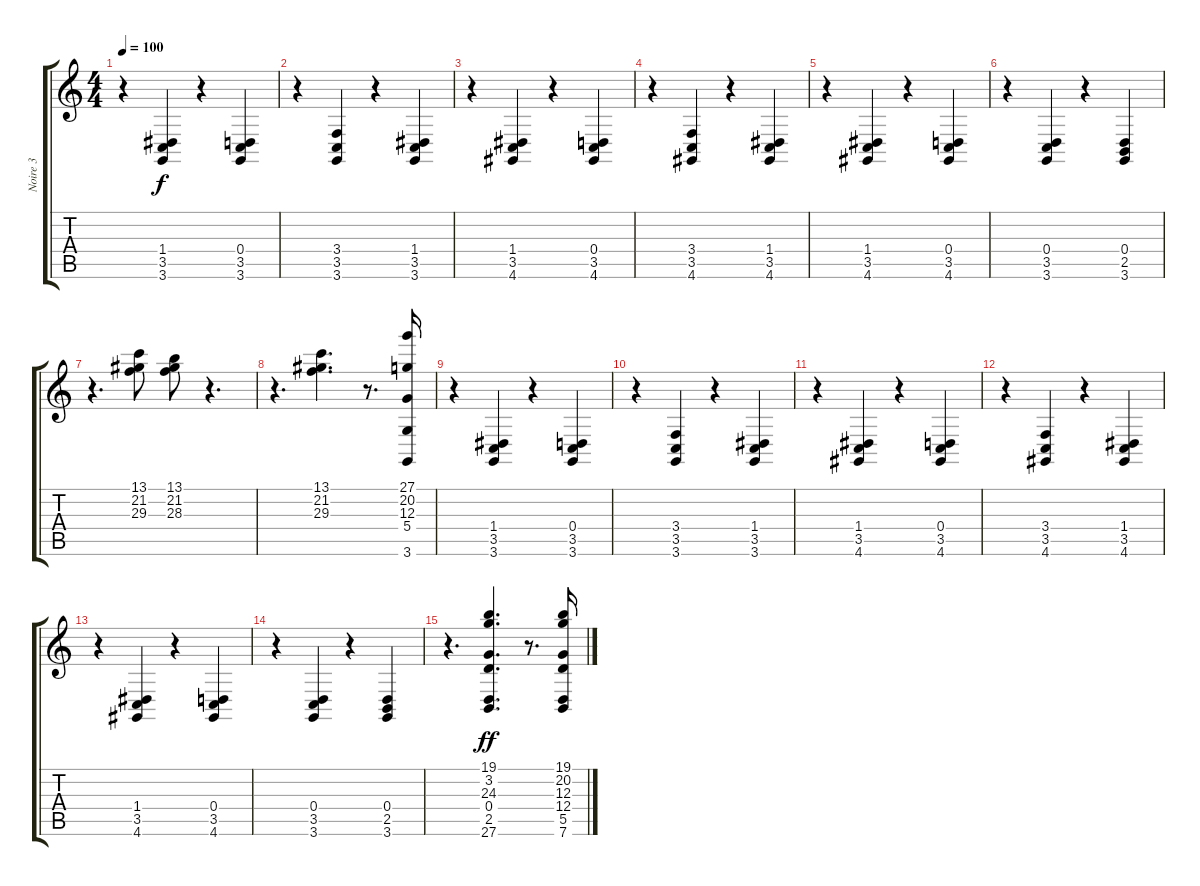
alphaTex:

\track ("Noire 3" "Noire 3") {instrument fx5brightness}
\staff {score tabs}
\tuning (E4 B3 G3 D3 A2 E2) {hide}
\ts (4 4)
\tempo 100
\clef g2
\ks c
r.4{dy f instrument fx5brightness} (1.4 3.5 3.6).4 r.4 (0.4 3.5 3.6).4 |
r.4 (3.4 3.5 3.6).4 r.4 (1.4 3.5 3.6).4 |
r.4 (1.4 3.5 4.6).4 r.4 (0.4 3.5 4.6).4 |
r.4 (3.4 3.5 4.6).4 r.4 (1.4 3.5 4.6).4 |
r.4 (1.4 3.5 4.6).4 r.4 (0.4 3.5 4.6).4 |
r.4 (0.4 3.5 3.6).4 r.4 (0.4 2.5 3.6).4 |
r.4{d} (13.1 21.2 29.3).8 (13.1 21.2 28.3).8 r.4{d} |
r.4{d} (13.1 21.2 29.3).4{d} r.8{d} (27.1 20.2 12.3 5.4 3.6).16 |
r.4 (1.4 3.5 3.6).4 r.4 (0.4 3.5 3.6).4 |
r.4 (3.4 3.5 3.6).4 r.4 (1.4 3.5 3.6).4 |
r.4 (1.4 3.5 4.6).4 r.4 (0.4 3.5 4.6).4 |
r.4 (3.4 3.5 4.6).4 r.4 (1.4 3.5 4.6).4 |
r.4 (1.4 3.5 4.6).4 r.4 (0.4 3.5 4.6).4 |
r.4 (0.4 3.5 3.6).4 r.4 (0.4 2.5 3.6).4 |
r.4{d} (19.1 3.2 24.3 0.4 2.5 27.6).4{d dy ff} r.8{d} (19.1 20.2 12.3 12.4 5.5 7.6).16
